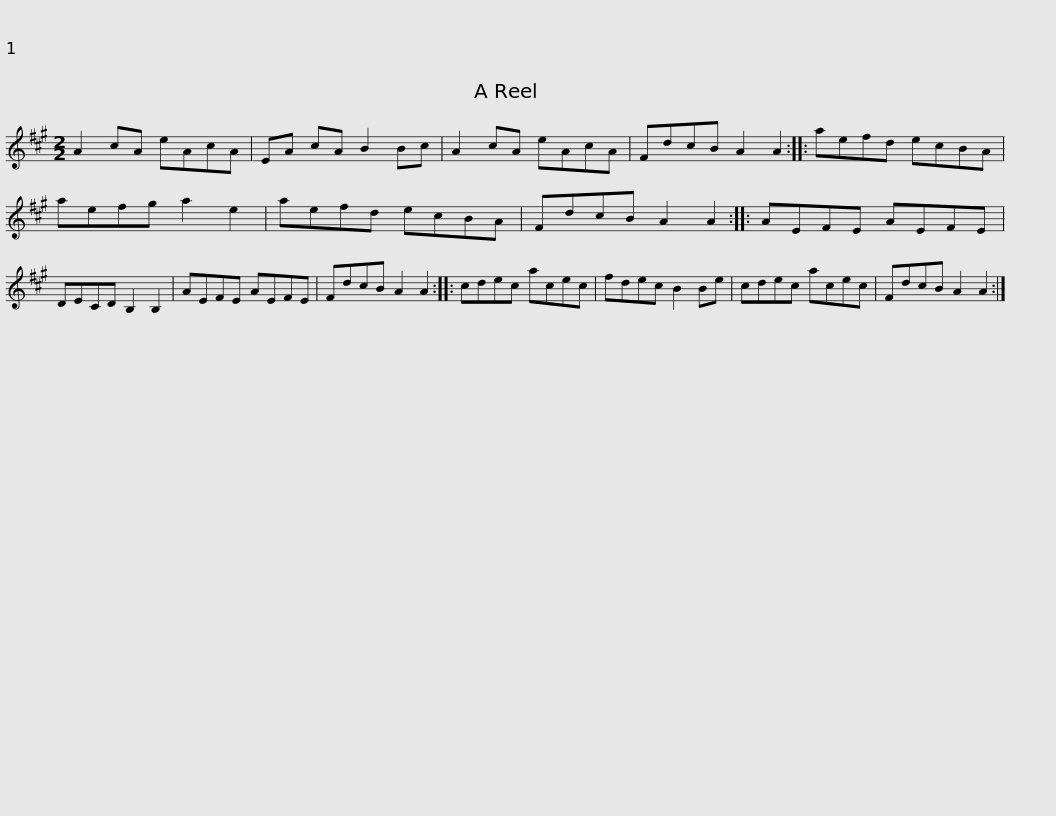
X:1
L:1/8
M:2/2
I:linebreak $
K:A
V:1 treble
V:1
 A2 cA eAcA | EA cA B2 Bc | A2 cA eAcA | FdcB A2 A2 :: aefd ecBA | %5
 aefg a2 e2 |$ aefd ecBA | FdcB A2 A2 :: AEFE AEFE | DECD B,2 B,2 | %10
 AEFE AEFE | FdcB A2 A2 ::$ cdec acec | fdec B2 Be | cdec acec | %15
 FdcB A2 A2 :| %16
